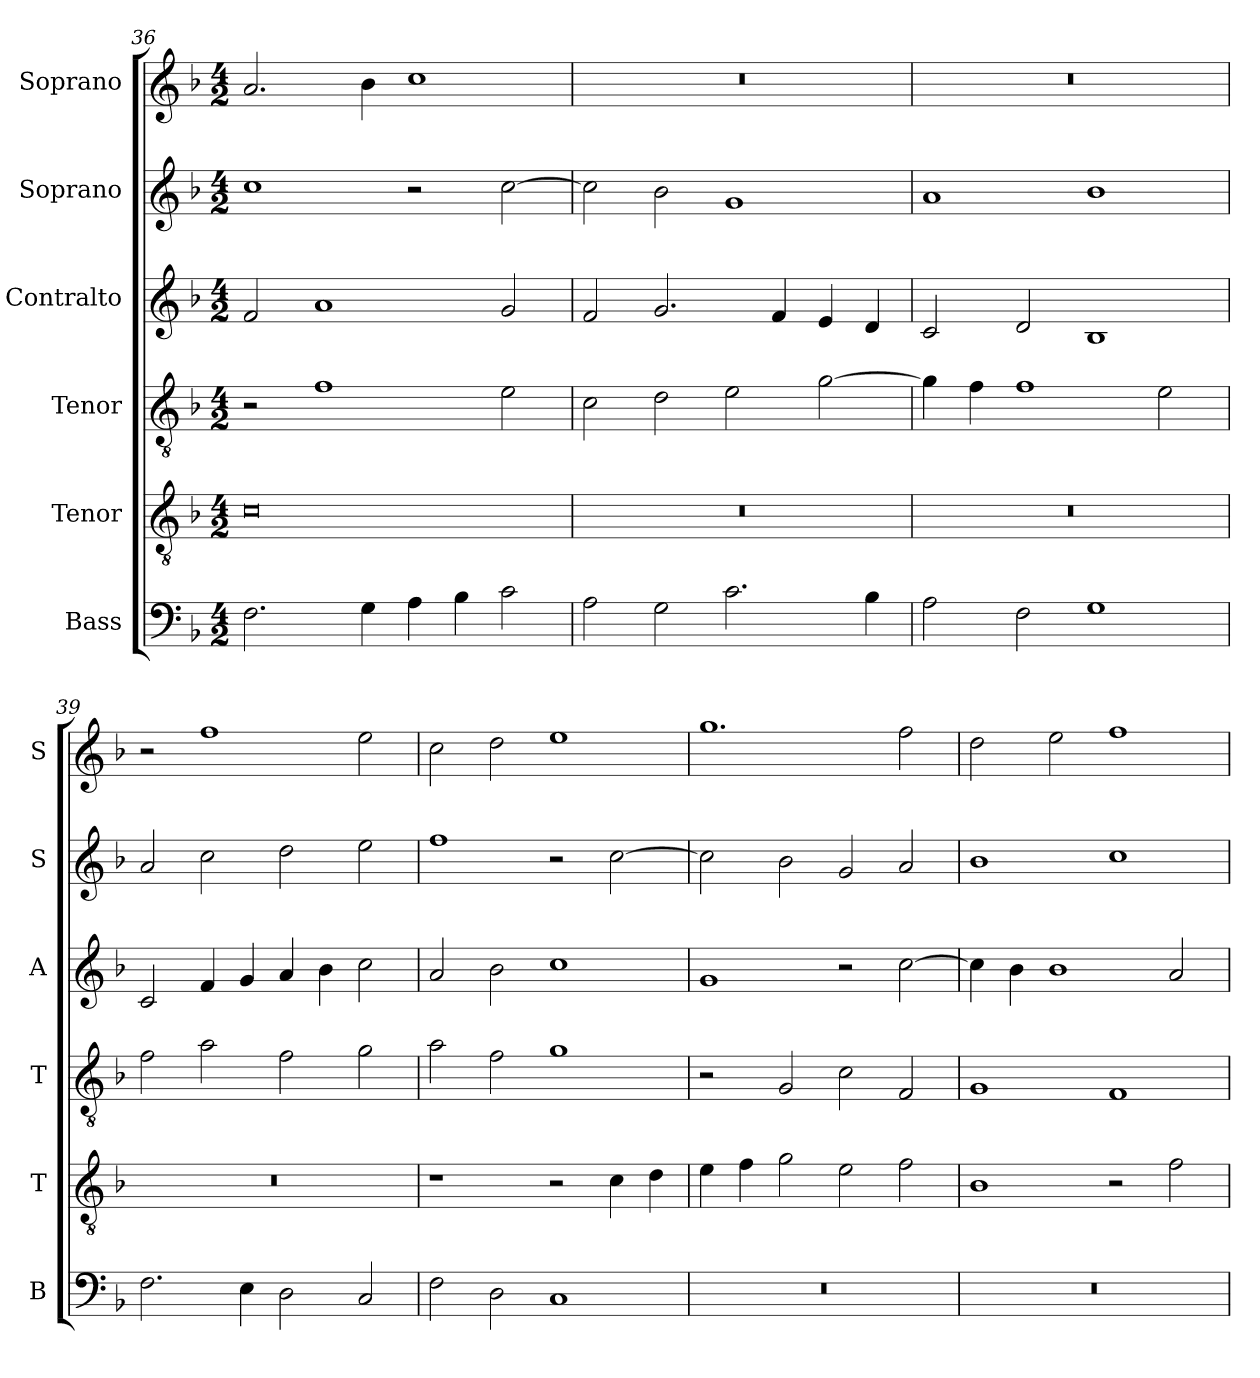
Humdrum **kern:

**kern	**kern	**kern	**kern	**kern	**kern
*part6	*part5	*part4	*part3	*part2	*part1
*staff6	*staff5	*staff4	*staff3	*staff2	*staff1
*I"Bass	*I"Tenor	*I"Tenor	*I"Contralto	*I"Soprano	*I"Soprano
*I'B	*I'T	*I'T	*I'A	*I'S	*I'S
*clefF4	*clefGv2	*clefGv2	*clefG2	*clefG2	*clefG2
*k[b-]	*k[b-]	*k[b-]	*k[b-]	*k[b-]	*k[b-]
*F:ion	*F:ion	*F:ion	*F:ion	*F:ion	*F:ion
*M4/2	*M4/2	*M4/2	*M4/2	*M4/2	*M4/2
=36	=36	=36	=36	=36	=36
2.F	0c	2r	2f	1cc	2.a
.	.	1f	1a	.	.
4G	.	.	.	.	4b-
4A	.	.	.	2r	1cc
4B-	.	.	.	.	.
2c	.	2e	2g	[2cc	.
=37	=37	=37	=37	=37	=37
2A	0r	2c	2f	2cc]	0r
2G	.	2d	2.g	2b-	.
2.c	.	2e	.	1g	.
.	.	.	4f	.	.
.	.	[2g	4e	.	.
4B-	.	.	4d	.	.
=38	=38	=38	=38	=38	=38
2A	0r	4g]	2c	1a	0r
.	.	4f	.	.	.
2F	.	1f	2d	.	.
1G	.	.	1B-	1b-	.
.	.	2e	.	.	.
=39	=39	=39	=39	=39	=39
2.F	0r	2f	2c	2a	2r
.	.	2a	4f	2cc	1ff
4E	.	.	4g	.	.
2D	.	2f	4a	2dd	.
.	.	.	4b-	.	.
2C	.	2g	2cc	2ee	2ee
=40	=40	=40	=40	=40	=40
2F	1r	2a	2a	1ff	2cc
2D	.	2f	2b-	.	2dd
1C	2r	1g	1cc	2r	1ee
.	4c	.	.	[2cc	.
.	4d	.	.	.	.
=41	=41	=41	=41	=41	=41
0r	4e	2r	1g	2cc]	1.gg
.	4f	.	.	.	.
.	2g	2G	.	2b-	.
.	2e	2c	2r	2g	.
.	2f	2F	[2cc	2a	2ff
=42	=42	=42	=42	=42	=42
0r	1B-	1G	4cc]	1b-	2dd
.	.	.	4b-	.	.
.	.	.	1b-	.	2ee
.	2r	1F	.	1cc	1ff
.	2f	.	2a	.	.
=	=	=	=	=	=
*-	*-	*-	*-	*-	*-
